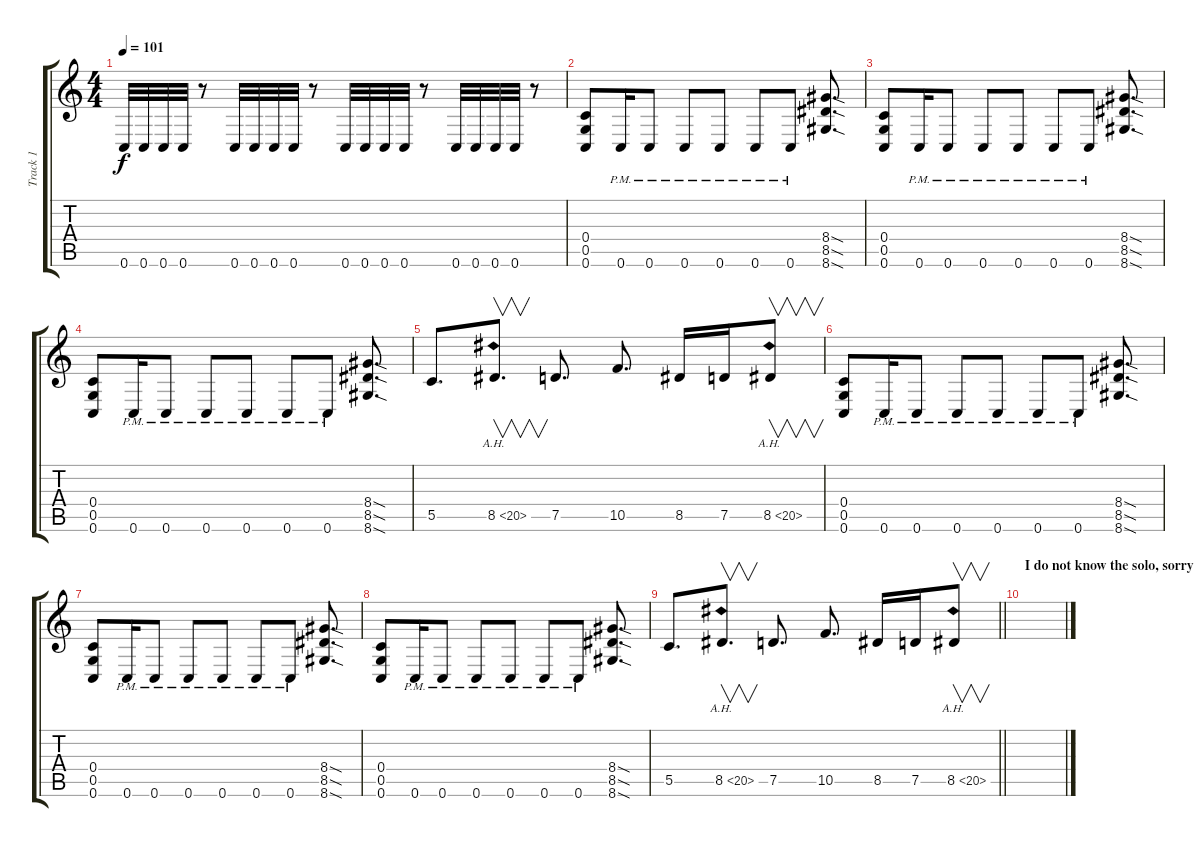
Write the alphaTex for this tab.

\track ("Track 1" "Track 1") {instrument distortionguitar}
\staff {score tabs}
\tuning (D4 A3 F3 C3 G2 C2) {hide}
\ts (4 4)
\tempo 101
\clef g2
\ks c
0.6.32{dy f} 0.6.32 0.6.32 0.6.32 r.8 0.6.32 0.6.32 0.6.32 0.6.32 r.8 0.6.32 0.6.32 0.6.32 0.6.32 r.8 0.6.32 0.6.32 0.6.32 0.6.32 r.8 |
(0.4 0.5 0.6).8 0.6{pm}.16 0.6{pm}.8 0.6{pm}.8 0.6{pm}.8 0.6{pm}.8 0.6{pm}.8 (8.4{sod} 8.5{sod} 8.6{sod}).8{d} |
(0.4 0.5 0.6).8 0.6{pm}.16 0.6{pm}.8 0.6{pm}.8 0.6{pm}.8 0.6{pm}.8 0.6{pm}.8 (8.4{sod} 8.5{sod} 8.6{sod}).8{d} |
(0.4 0.5 0.6).8 0.6{pm}.16 0.6{pm}.8 0.6{pm}.8 0.6{pm}.8 0.6{pm}.8 0.6{pm}.8 (8.4{sod} 8.5{sod} 8.6{sod}).8{d} |
5.5.8{d} 8.5{ah 12}.8{v d} 7.5.8{d} 10.5.8{d} 8.5.16 7.5.16 8.5{ah 12}.8{v} |
(0.4 0.5 0.6).8 0.6{pm}.16 0.6{pm}.8 0.6{pm}.8 0.6{pm}.8 0.6{pm}.8 0.6{pm}.8 (8.4{sod} 8.5{sod} 8.6{sod}).8{d} |
(0.4 0.5 0.6).8 0.6{pm}.16 0.6{pm}.8 0.6{pm}.8 0.6{pm}.8 0.6{pm}.8 0.6{pm}.8 (8.4{sod} 8.5{sod} 8.6{sod}).8{d} |
(0.4 0.5 0.6).8 0.6{pm}.16 0.6{pm}.8 0.6{pm}.8 0.6{pm}.8 0.6{pm}.8 0.6{pm}.8 (8.4{sod} 8.5{sod} 8.6{sod}).8{d} |
\barLineRight lightlight
5.5.8{d} 8.5{ah 12}.8{v d} 7.5.8{d} 10.5.8{d} 8.5.16 7.5.16 8.5{ah 12}.8{v} |
\section ("" "I do not know the solo, sorry")
